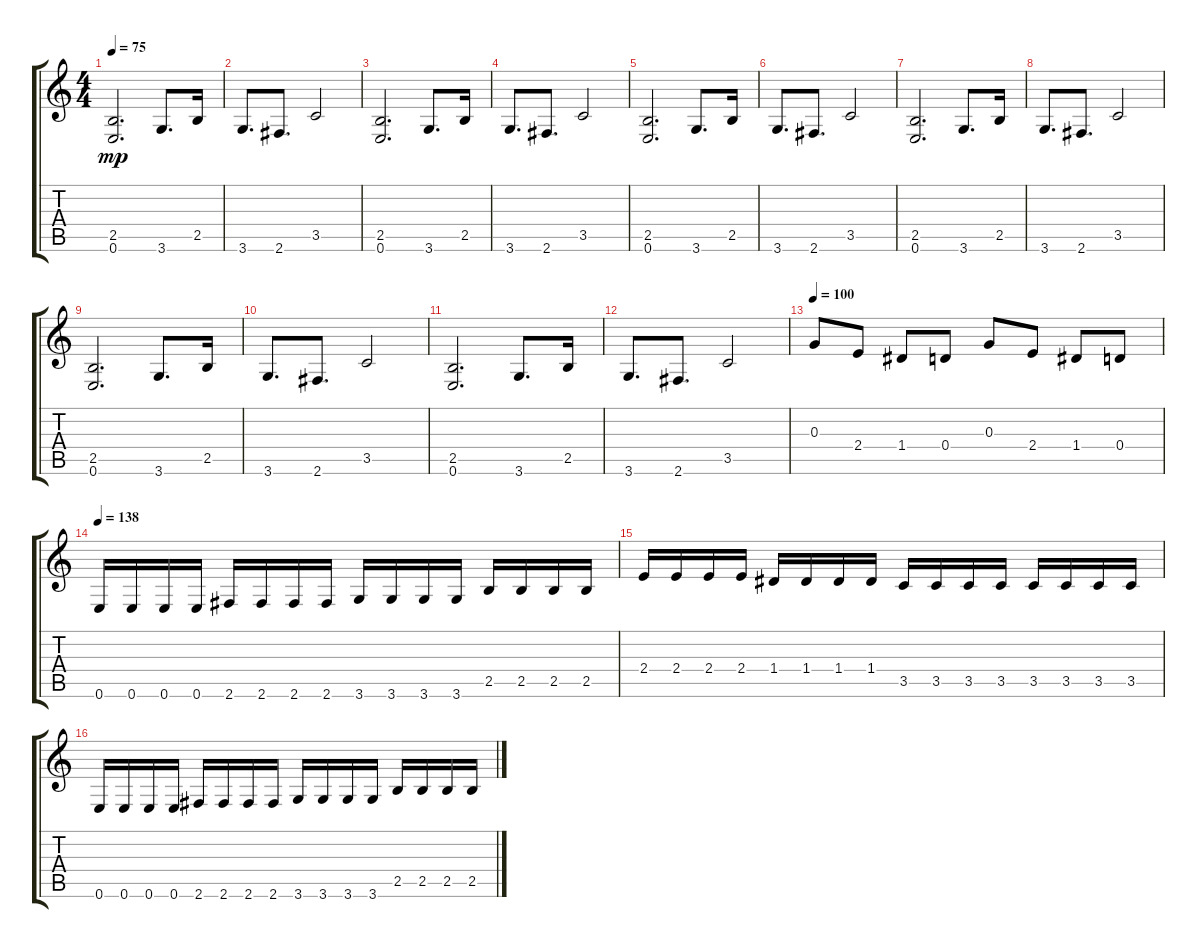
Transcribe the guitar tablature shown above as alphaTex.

\track "" {instrument overdrivenguitar}
\staff {score tabs}
\tuning (E4 B3 G3 D3 A2 E2) {hide}
\ts (4 4)
\tempo 75
\clef g2
\ks c
(2.5 0.6).2{d dy mp} 3.6.8{d} 2.5.16 |
3.6.8{d} 2.6.8{d} 3.5.2 |
(2.5 0.6).2{d} 3.6.8{d} 2.5.16 |
3.6.8{d} 2.6.8{d} 3.5.2 |
(2.5 0.6).2{d} 3.6.8{d} 2.5.16 |
3.6.8{d} 2.6.8{d} 3.5.2 |
(2.5 0.6).2{d} 3.6.8{d} 2.5.16 |
3.6.8{d} 2.6.8{d} 3.5.2 |
(2.5 0.6).2{d} 3.6.8{d} 2.5.16 |
3.6.8{d} 2.6.8{d} 3.5.2 |
(2.5 0.6).2{d} 3.6.8{d} 2.5.16 |
3.6.8{d} 2.6.8{d} 3.5.2 |
\tempo 100
0.3.8 2.4.8 1.4.8 0.4.8 0.3.8 2.4.8 1.4.8 0.4.8 |
\tempo 138
0.6.16 0.6.16 0.6.16 0.6.16 2.6.16 2.6.16 2.6.16 2.6.16 3.6.16 3.6.16 3.6.16 3.6.16 2.5.16 2.5.16 2.5.16 2.5.16 |
2.4.16 2.4.16 2.4.16 2.4.16 1.4.16 1.4.16 1.4.16 1.4.16 3.5.16 3.5.16 3.5.16 3.5.16 3.5.16 3.5.16 3.5.16 3.5.16 |
0.6.16 0.6.16 0.6.16 0.6.16 2.6.16 2.6.16 2.6.16 2.6.16 3.6.16 3.6.16 3.6.16 3.6.16 2.5.16 2.5.16 2.5.16 2.5.16
